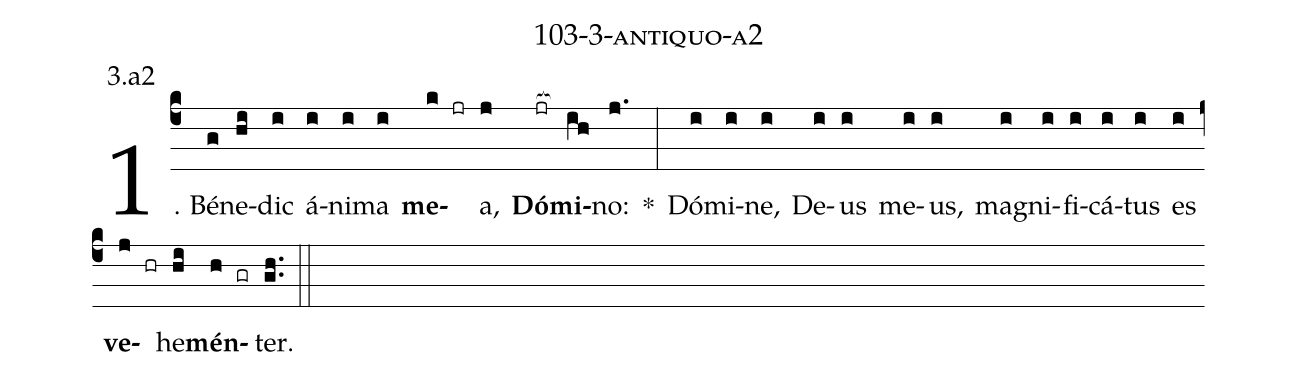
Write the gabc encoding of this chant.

name: 103-3-antiquo-a2;
annotation: 3.a2;
%%
(c4)1. Bé(g)ne(hi)dic(i) á(i)ni(i)ma(i) <b>me</b>(k jr)a,(j) <b>Dó</b>(jr[ocb:1{])<b>mi</b>(ih[ocb:0}])no:(j.) *(:) Dó(i)mi(i)ne,(i) De(i)us(i) me(i)us,(i) ma(i)gni(i)fi(i)cá(i)tus(i) es(i) <b>ve</b>(j hr)he(hi)<b>mén</b>(h gr)ter.(gh..) (::)
